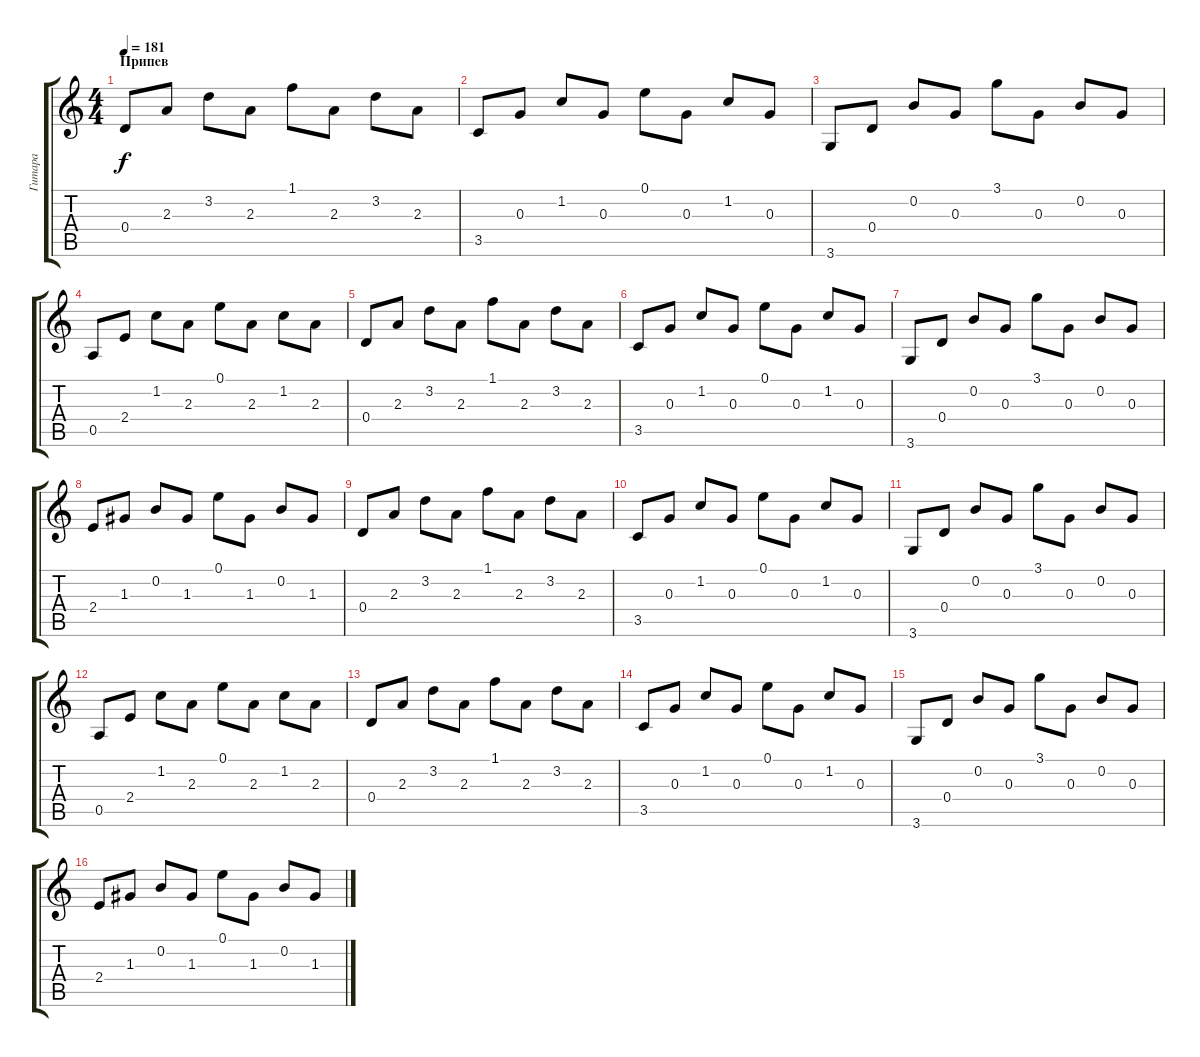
\track ("Гитара" "Гитара") {instrument acousticguitarsteel}
\staff {score tabs}
\tuning (E4 B3 G3 D3 A2 E2) {hide}
\ts (4 4)
\section ("" "Припев")
\tempo 181
\clef g2
\ks c
0.4.8{dy f} 2.3.8 3.2.8 2.3.8 1.1.8 2.3.8 3.2.8 2.3.8 |
3.5.8 0.3.8 1.2.8 0.3.8 0.1.8 0.3.8 1.2.8 0.3.8 |
3.6.8 0.4.8 0.2.8 0.3.8 3.1.8 0.3.8 0.2.8 0.3.8 |
0.5.8 2.4.8 1.2.8 2.3.8 0.1.8 2.3.8 1.2.8 2.3.8 |
0.4.8 2.3.8 3.2.8 2.3.8 1.1.8 2.3.8 3.2.8 2.3.8 |
3.5.8 0.3.8 1.2.8 0.3.8 0.1.8 0.3.8 1.2.8 0.3.8 |
3.6.8 0.4.8 0.2.8 0.3.8 3.1.8 0.3.8 0.2.8 0.3.8 |
2.4.8 1.3.8 0.2.8 1.3.8 0.1.8 1.3.8 0.2.8 1.3.8 |
0.4.8 2.3.8 3.2.8 2.3.8 1.1.8 2.3.8 3.2.8 2.3.8 |
3.5.8 0.3.8 1.2.8 0.3.8 0.1.8 0.3.8 1.2.8 0.3.8 |
3.6.8 0.4.8 0.2.8 0.3.8 3.1.8 0.3.8 0.2.8 0.3.8 |
0.5.8 2.4.8 1.2.8 2.3.8 0.1.8 2.3.8 1.2.8 2.3.8 |
0.4.8 2.3.8 3.2.8 2.3.8 1.1.8 2.3.8 3.2.8 2.3.8 |
3.5.8 0.3.8 1.2.8 0.3.8 0.1.8 0.3.8 1.2.8 0.3.8 |
3.6.8 0.4.8 0.2.8 0.3.8 3.1.8 0.3.8 0.2.8 0.3.8 |
2.4.8 1.3.8 0.2.8 1.3.8 0.1.8 1.3.8 0.2.8 1.3.8
